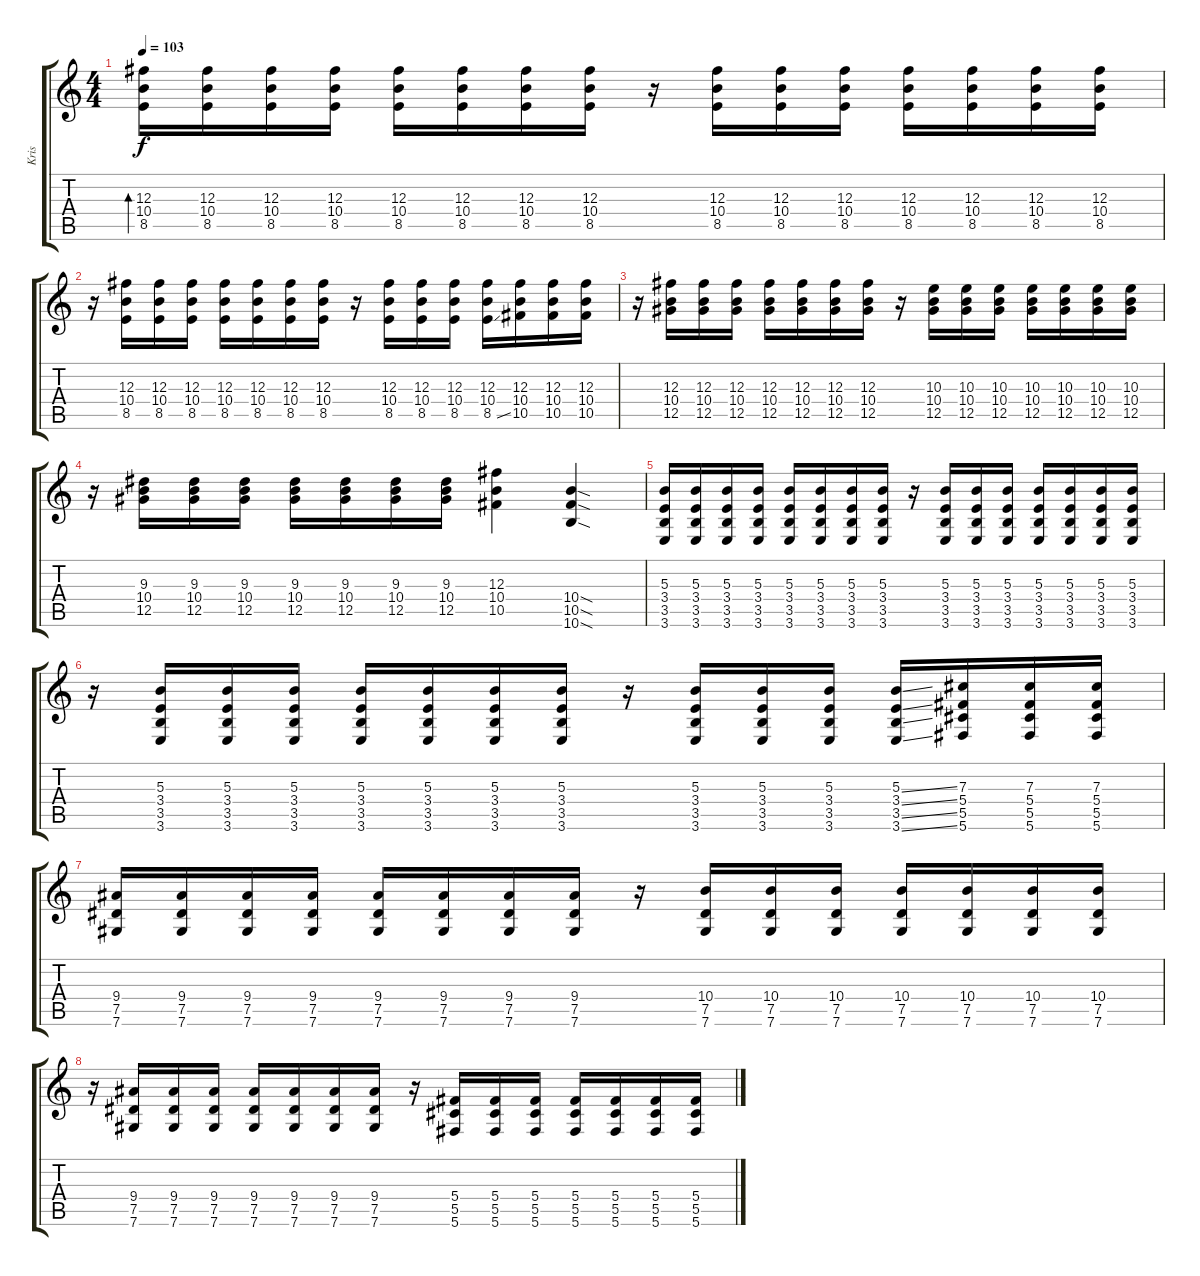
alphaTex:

\track ("Kris" "Kris") {instrument distortionguitar}
\staff {score tabs}
\tuning (Eb4 Bb3 Gb3 Db3 Ab2 Db2) {hide}
\ts (4 4)
\tempo 103
\clef g2
\ks c
(12.3 10.4 8.5).16{bd 60 dy f instrument electricguitarjazz} (12.3 10.4 8.5).16 (12.3 10.4 8.5).16 (12.3 10.4 8.5).16 (12.3 10.4 8.5).16 (12.3 10.4 8.5).16 (12.3 10.4 8.5).16 (12.3 10.4 8.5).16 r.16 (12.3 10.4 8.5).16 (12.3 10.4 8.5).16 (12.3 10.4 8.5).16 (12.3 10.4 8.5).16 (12.3 10.4 8.5).16 (12.3 10.4 8.5).16 (12.3 10.4 8.5).16 |
r.16 (12.3 10.4 8.5).16 (12.3 10.4 8.5).16 (12.3 10.4 8.5).16 (12.3 10.4 8.5).16 (12.3 10.4 8.5).16 (12.3 10.4 8.5).16 (12.3 10.4 8.5).16 r.16 (12.3 10.4 8.5).16 (12.3 10.4 8.5).16 (12.3 10.4 8.5).16 (12.3 10.4 8.5{ss}).16 (12.3 10.4 10.5).16 (12.3 10.4 10.5).16 (12.3 10.4 10.5).16 |
r.16 (12.3 10.4 12.5).16 (12.3 10.4 12.5).16 (12.3 10.4 12.5).16 (12.3 10.4 12.5).16 (12.3 10.4 12.5).16 (12.3 10.4 12.5).16 (12.3 10.4 12.5).16 r.16 (10.3 10.4 12.5).16 (10.3 10.4 12.5).16 (10.3 10.4 12.5).16 (10.3 10.4 12.5).16 (10.3 10.4 12.5).16 (10.3 10.4 12.5).16 (10.3 10.4 12.5).16 |
r.16 (9.3 10.4 12.5).16 (9.3 10.4 12.5).16 (9.3 10.4 12.5).16 (9.3 10.4 12.5).16 (9.3 10.4 12.5).16 (9.3 10.4 12.5).16 (9.3 10.4 12.5).16 (12.3 10.4 10.5).4 (10.4{sod} 10.5{sod} 10.6{sod}).4{instrument distortionguitar} |
(5.3 3.4 3.5 3.6).16{instrument distortionguitar} (5.3 3.4 3.5 3.6).16 (5.3 3.4 3.5 3.6).16 (5.3 3.4 3.5 3.6).16 (5.3 3.4 3.5 3.6).16 (5.3 3.4 3.5 3.6).16 (5.3 3.4 3.5 3.6).16 (5.3 3.4 3.5 3.6).16 r.16 (5.3 3.4 3.5 3.6).16 (5.3 3.4 3.5 3.6).16 (5.3 3.4 3.5 3.6).16 (5.3 3.4 3.5 3.6).16 (5.3 3.4 3.5 3.6).16 (5.3 3.4 3.5 3.6).16 (5.3 3.4 3.5 3.6).16 |
r.16 (5.3 3.4 3.5 3.6).16 (5.3 3.4 3.5 3.6).16 (5.3 3.4 3.5 3.6).16 (5.3 3.4 3.5 3.6).16 (5.3 3.4 3.5 3.6).16 (5.3 3.4 3.5 3.6).16 (5.3 3.4 3.5 3.6).16 r.16 (5.3 3.4 3.5 3.6).16 (5.3 3.4 3.5 3.6).16 (5.3 3.4 3.5 3.6).16 (5.3{ss} 3.4{ss} 3.5{ss} 3.6{ss}).16 (7.3 5.4 5.5 5.6).16 (7.3 5.4 5.5 5.6).16 (7.3 5.4 5.5 5.6).16 |
(9.4 7.5 7.6).16 (9.4 7.5 7.6).16 (9.4 7.5 7.6).16 (9.4 7.5 7.6).16 (9.4 7.5 7.6).16 (9.4 7.5 7.6).16 (9.4 7.5 7.6).16 (9.4 7.5 7.6).16 r.16 (10.4 7.5 7.6).16 (10.4 7.5 7.6).16 (10.4 7.5 7.6).16 (10.4 7.5 7.6).16 (10.4 7.5 7.6).16 (10.4 7.5 7.6).16 (10.4 7.5 7.6).16 |
r.16 (9.4 7.5 7.6).16 (9.4 7.5 7.6).16 (9.4 7.5 7.6).16 (9.4 7.5 7.6).16 (9.4 7.5 7.6).16 (9.4 7.5 7.6).16 (9.4 7.5 7.6).16 r.16 (5.4 5.5 5.6).16 (5.4 5.5 5.6).16 (5.4 5.5 5.6).16 (5.4 5.5 5.6).16 (5.4 5.5 5.6).16 (5.4 5.5 5.6).16 (5.4 5.5 5.6).16
